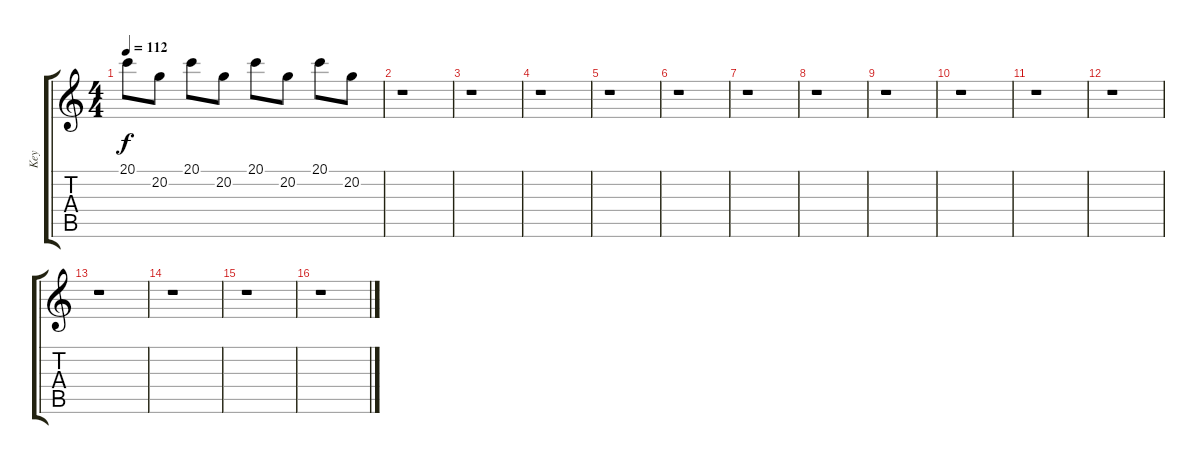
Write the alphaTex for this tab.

\track ("Key" "Key") {instrument stringensemble1}
\staff {score tabs}
\tuning (E4 B3 G3 D3 A2 E2) {hide}
\ts (4 4)
\tempo 112
\clef g2
\ks c
20.1.8{dy f} 20.2.8 20.1.8 20.2.8 20.1.8 20.2.8 20.1.8 20.2.8 |
r.1 |
r.1 |
r.1 |
r.1 |
r.1 |
r.1 |
r.1 |
r.1 |
r.1 |
r.1 |
r.1 |
r.1 |
r.1 |
r.1 |
r.1
